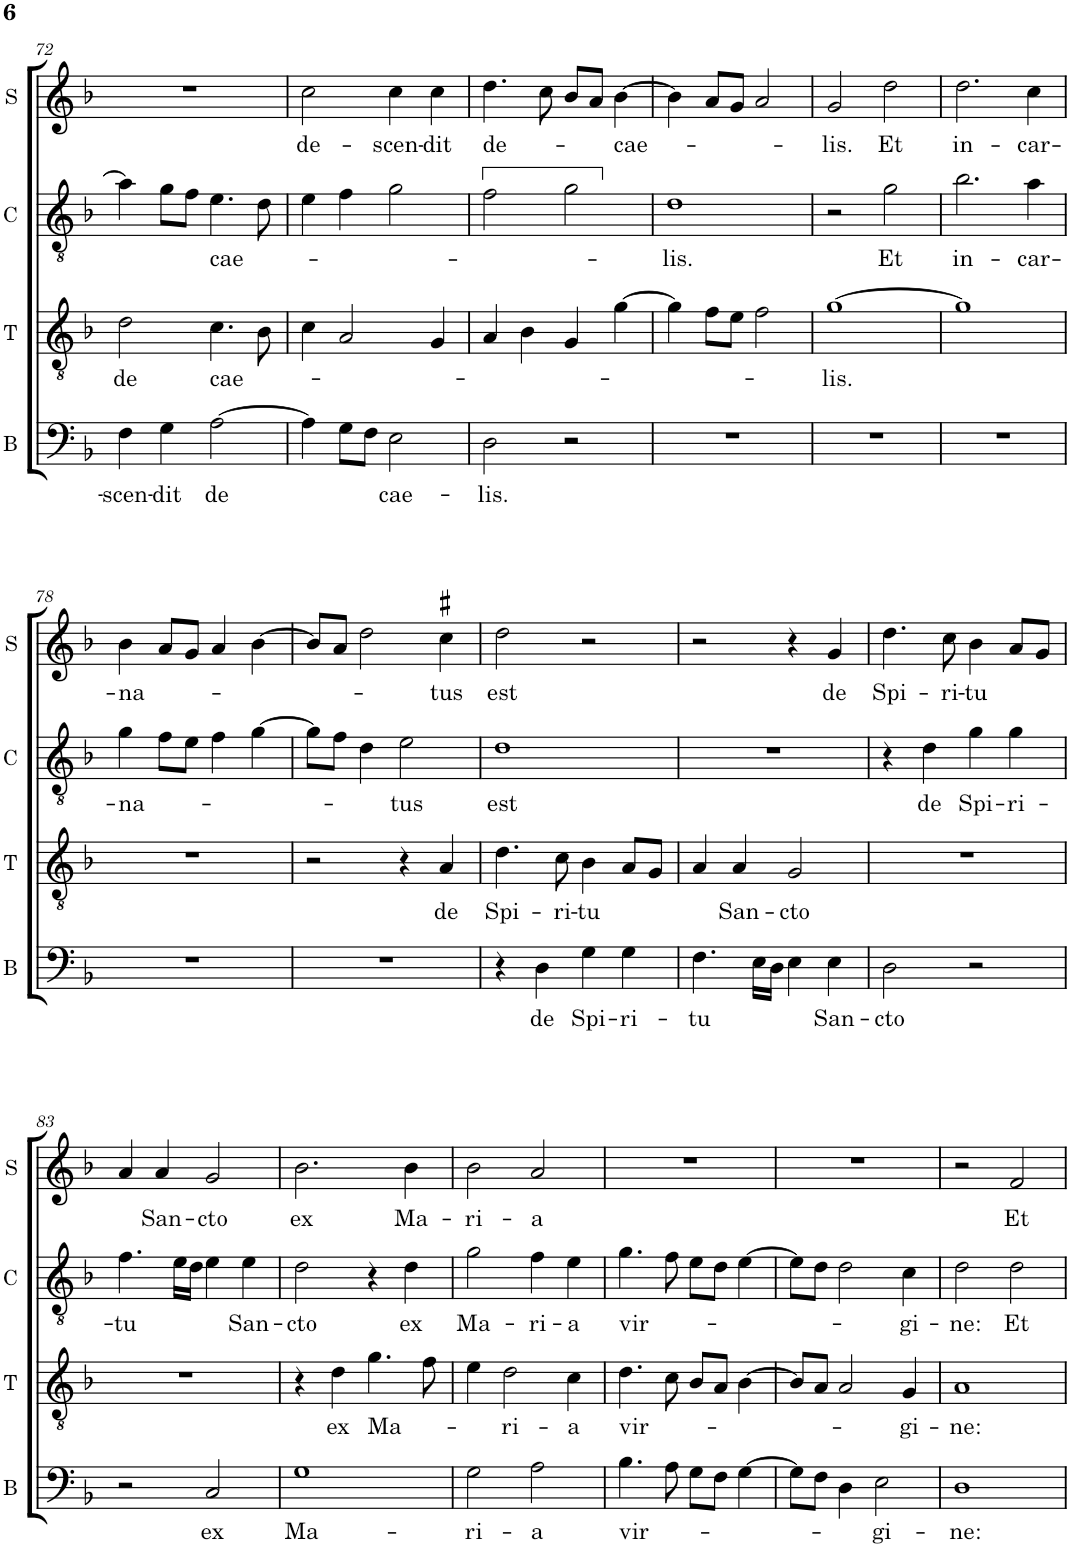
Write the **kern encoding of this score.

**kern	**text	**kern	**text	**kern	**text	**kern	**text
*part4	*part4	*part3	*part3	*part2	*part2	*part1	*part1
*staff4	*staff4	*staff3	*staff3	*staff2	*staff2	*staff1	*staff1
*I"B	*	*I"T	*	*I"C	*	*I"S	*
*I'B	*	*I'T	*	*I'C	*	*I'S	*
!!LO:PB:g=z
*clefF4	*	*clefGv2	*	*clefGv2	*	*clefG2	*
*	*	*	*	*Trd4c7	*	*	*
*k[b-]	*	*k[b-]	*	*k[b-]	*	*k[b-]	*
*M2/2	*	*M2/2	*	*M2/2	*	*M2/2	*
*met(c|)	*	*met(c|)	*	*met(c|)	*	*met(c|)	*
=72	=72	=72	=72	=72	=72	=72	=72
!	!LO:LY:b	!	!LO:LY:b	!	!	!	!
4F\	-scen-	2d\	de	4a\]	.	1r	.
!	!LO:LY:b	!	!	!	!	!	!
4G\	-dit	.	.	8g\L	.	.	.
.	.	.	.	8f\J	.	.	.
!	!LO:LY:b	!	!LO:LY:b	!	!LO:LY:b	!	!
[2A\	de	4.c\	cae-	4.e\	cae-	.	.
.	.	8B-\	.	8d\	.	.	.
=73	=73	=73	=73	=73	=73	=73	=73
!	!	!	!	!	!	!	!LO:LY:b
4A\]	.	4c\	.	4e\	.	2cc\	de-
8G\L	.	2A/	.	4f\	.	.	.
8F\J	.	.	.	.	.	.	.
!	!LO:LY:b	!	!	!	!	!	!LO:LY:b
2E\	cae-	.	.	2g\	.	4cc\	-scen-
!	!	!	!	!	!	!	!LO:LY:b
.	.	4G/	.	.	.	4cc\	-dit
=74	=74	=74	=74	=74	=74	=74	=74
!	!LO:LY:b	!	!	!	!	!	!LO:LY:b
2D\	-lis.	4A/	.	2f\	.	4.dd\	de-
.	.	4B-\	.	.	.	.	.
.	.	.	.	.	.	8cc\	.
2r	.	4G/	.	2g\	.	8b-/L	.
.	.	.	.	.	.	8a/J	.
!	!	!	!	!	!	!	!LO:LY:b
.	.	[4g\	.	.	.	[4b-\	-cae-
=75	=75	=75	=75	=75	=75	=75	=75
!	!	!	!	!	!LO:LY:b	!	!
1r	.	4g\]	.	1d	-lis.	4b-\]	.
.	.	8f\L	.	.	.	8a/L	.
.	.	8e\J	.	.	.	8g/J	.
.	.	2f\	.	.	.	2a/	.
=76	=76	=76	=76	=76	=76	=76	=76
!	!	!	!LO:LY:b	!	!	!	!LO:LY:b
1r	.	[1g	-lis.	2r	.	2g/	-lis.
!	!	!	!	!	!LO:LY:b	!	!LO:LY:b
.	.	.	.	2g\	Et	2dd\	Et
=77	=77	=77	=77	=77	=77	=77	=77
!	!	!	!	!	!LO:LY:b	!	!LO:LY:b
1r	.	1g]	.	2.b-\	in-	2.dd\	in-
!	!	!	!	!	!LO:LY:b	!	!LO:LY:b
.	.	.	.	4a\	-car-	4cc\	-car-
!!LO:LB:g=z
=78	=78	=78	=78	=78	=78	=78	=78
!	!	!	!	!	!LO:LY:b	!	!LO:LY:b
1r	.	1r	.	4g\	-na-	4b-\	-na-
.	.	.	.	8f\L	.	8a/L	.
.	.	.	.	8e\J	.	8g/J	.
.	.	.	.	4f\	.	4a/	.
.	.	.	.	[4g\	.	[4b-\	.
=79	=79	=79	=79	=79	=79	=79	=79
1r	.	2r	.	8g\L]	.	8b-/L]	.
.	.	.	.	8f\J	.	8a/J	.
.	.	.	.	4d\	.	2dd\	.
!	!	!	!	!	!LO:LY:b	!	!
.	.	4r	.	2e\	-tus	.	.
!	!	!	!LO:LY:b	!	!	!	!LO:LY:b
.	.	4A/	de	.	.	4cc#X\	-tus
=80	=80	=80	=80	=80	=80	=80	=80
!	!	!	!LO:LY:b	!	!LO:LY:b	!	!LO:LY:b
4r	.	4.d\	Spi-	1d	est	2dd\	est
!	!LO:LY:b	!	!	!	!	!	!
4D\	de	.	.	.	.	.	.
!	!	!	!LO:LY:b	!	!	!	!
.	.	8c\	-ri-	.	.	.	.
!	!LO:LY:b	!	!LO:LY:b	!	!	!	!
4G\	Spi-	4B-\	-tu	.	.	2r	.
!	!LO:LY:b	!	!	!	!	!	!
4G\	-ri-	8A/L	.	.	.	.	.
.	.	8G/J	.	.	.	.	.
=81	=81	=81	=81	=81	=81	=81	=81
!	!LO:LY:b	!	!	!	!	!	!
4.F\	-tu	4A/	.	1r	.	2r	.
!	!	!	!LO:LY:b	!	!	!	!
.	.	4A/	San-	.	.	.	.
16E\LL	.	.	.	.	.	.	.
16D\JJ	.	.	.	.	.	.	.
!	!	!	!LO:LY:b	!	!	!	!
4E\	.	2G/	-cto	.	.	4r	.
!	!LO:LY:b	!	!	!	!	!	!LO:LY:b
4E\	San-	.	.	.	.	4g/	de
=82	=82	=82	=82	=82	=82	=82	=82
!	!LO:LY:b	!	!	!	!	!	!LO:LY:b
2D\	-cto	1r	.	4r	.	4.dd\	Spi-
!	!	!	!	!	!LO:LY:b	!	!
.	.	.	.	4d\	de	.	.
!	!	!	!	!	!	!	!LO:LY:b
.	.	.	.	.	.	8cc\	-ri-
!	!	!	!	!	!LO:LY:b	!	!LO:LY:b
2r	.	.	.	4g\	Spi-	4b-\	-tu
!	!	!	!	!	!LO:LY:b	!	!
.	.	.	.	4g\	-ri-	8a/L	.
.	.	.	.	.	.	8g/J	.
!!LO:LB:g=z
=83	=83	=83	=83	=83	=83	=83	=83
!	!	!	!	!	!LO:LY:b	!	!
2r	.	1r	.	4.f\	-tu	4a/	.
!	!	!	!	!	!	!	!LO:LY:b
.	.	.	.	.	.	4a/	San-
.	.	.	.	16e\LL	.	.	.
.	.	.	.	16d\JJ	.	.	.
!	!LO:LY:b	!	!	!	!	!	!LO:LY:b
2C/	ex	.	.	4e\	.	2g/	-cto
!	!	!	!	!	!LO:LY:b	!	!
.	.	.	.	4e\	San-	.	.
=84	=84	=84	=84	=84	=84	=84	=84
!	!LO:LY:b	!	!	!	!LO:LY:b	!	!LO:LY:b
1G	Ma-	4r	.	2d\	-cto	2.b-\	ex
!	!	!	!LO:LY:b	!	!	!	!
.	.	4d\	ex	.	.	.	.
!	!	!	!LO:LY:b	!	!	!	!
.	.	4.g\	Ma-	4r	.	.	.
!	!	!	!	!	!LO:LY:b	!	!LO:LY:b
.	.	.	.	4d\	ex	4b-\	Ma-
.	.	8f\	.	.	.	.	.
=85	=85	=85	=85	=85	=85	=85	=85
!	!LO:LY:b	!	!	!	!LO:LY:b	!	!LO:LY:b
2G\	-ri-	4e\	.	2g\	Ma-	2b-\	-ri-
!	!	!	!LO:LY:b	!	!	!	!
.	.	2d\	-ri-	.	.	.	.
!	!LO:LY:b	!	!	!	!LO:LY:b	!	!LO:LY:b
2A\	-a	.	.	4f\	-ri-	2a/	-a
!	!	!	!LO:LY:b	!	!LO:LY:b	!	!
.	.	4c\	-a	4e\	-a	.	.
=86	=86	=86	=86	=86	=86	=86	=86
!	!LO:LY:b	!	!LO:LY:b	!	!LO:LY:b	!	!
4.B-\	vir-	4.d\	vir-	4.g\	vir-	1r	.
8A\	.	8c\	.	8f\	.	.	.
8G\L	.	8B-/L	.	8e\L	.	.	.
8F\J	.	8A/J	.	8d\J	.	.	.
[4G\	.	[4B-\	.	[4e\	.	.	.
=87	=87	=87	=87	=87	=87	=87	=87
8G\L]	.	8B-/L]	.	8e\L]	.	1r	.
8F\J	.	8A/J	.	8d\J	.	.	.
4D\	.	2A/	.	2d\	.	.	.
!	!LO:LY:b	!	!	!	!	!	!
2E\	-gi-	.	.	.	.	.	.
!	!	!	!LO:LY:b	!	!LO:LY:b	!	!
.	.	4G/	-gi-	4c\	-gi-	.	.
=88	=88	=88	=88	=88	=88	=88	=88
!	!LO:LY:b	!	!LO:LY:b	!	!LO:LY:b	!	!
1D	-ne:	1A	-ne:	2d\	-ne:	2r	.
!	!	!	!	!	!LO:LY:b	!	!LO:LY:b
.	.	.	.	2d\	Et	2f/	Et
=	=	=	=	=	=	=	=
*-	*-	*-	*-	*-	*-	*-	*-
